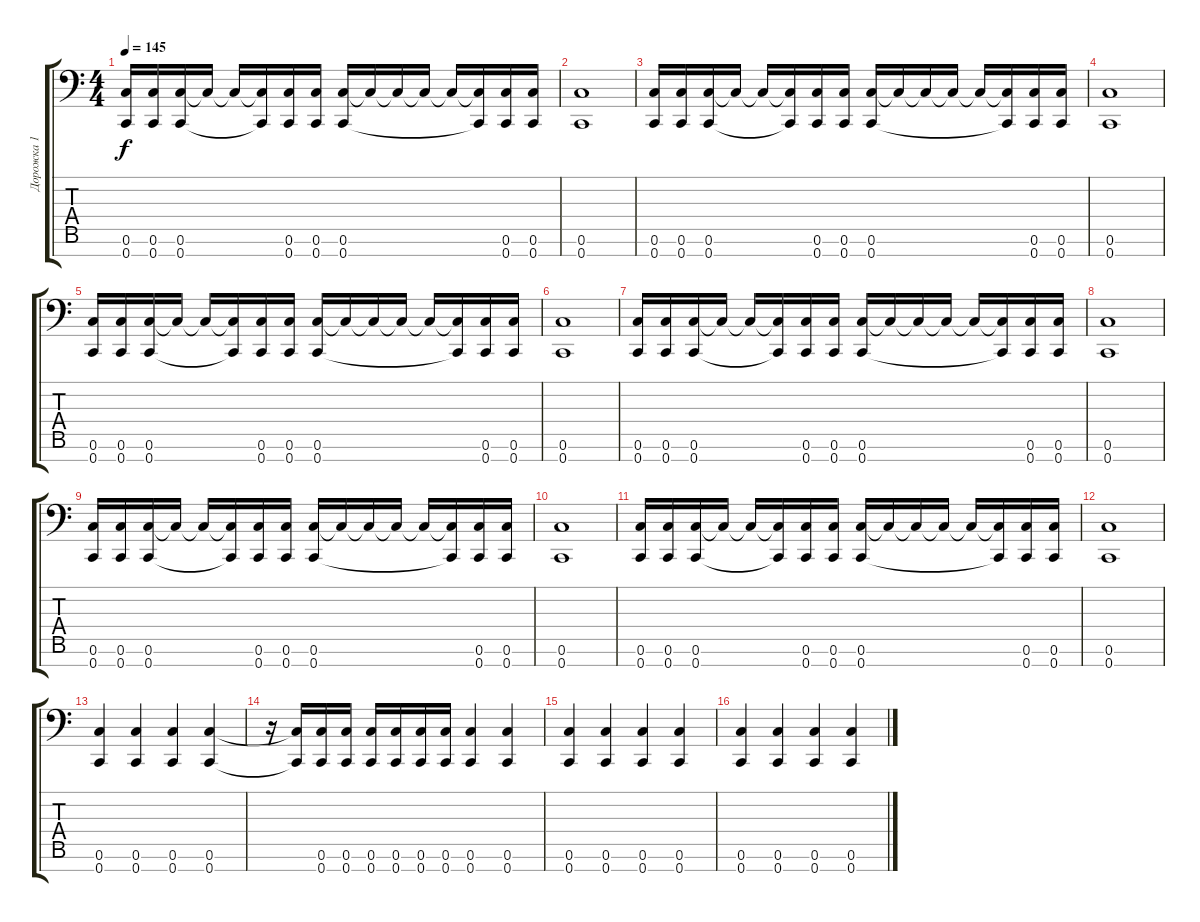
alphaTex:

\track ("Дорожка 1" "Дорожка 1") {instrument distortionguitar}
\staff {score tabs}
\tuning (D4 A3 F3 C3 G2 C2 C1) {hide}
\ts (4 4)
\tempo 145
\clef f4
\ks c
(0.6 0.7).16{dy f} (0.6 0.7).16 (0.6 0.7).16 0.6{t}.16 0.6{t}.16 (0.6{t} 0.7{t}).16 (0.6 0.7).16 (0.6 0.7).16 (0.6 0.7).16 0.6{t}.16 0.6{t}.16 0.6{t}.16 0.6{t}.16 (0.6{t} 0.7{t}).16 (0.6 0.7).16 (0.6 0.7).16 |
(0.6 0.7).1 |
(0.6 0.7).16 (0.6 0.7).16 (0.6 0.7).16 0.6{t}.16 0.6{t}.16 (0.6{t} 0.7{t}).16 (0.6 0.7).16 (0.6 0.7).16 (0.6 0.7).16 0.6{t}.16 0.6{t}.16 0.6{t}.16 0.6{t}.16 (0.6{t} 0.7{t}).16 (0.6 0.7).16 (0.6 0.7).16 |
(0.6 0.7).1 |
(0.6 0.7).16 (0.6 0.7).16 (0.6 0.7).16 0.6{t}.16 0.6{t}.16 (0.6{t} 0.7{t}).16 (0.6 0.7).16 (0.6 0.7).16 (0.6 0.7).16 0.6{t}.16 0.6{t}.16 0.6{t}.16 0.6{t}.16 (0.6{t} 0.7{t}).16 (0.6 0.7).16 (0.6 0.7).16 |
(0.6 0.7).1 |
(0.6 0.7).16 (0.6 0.7).16 (0.6 0.7).16 0.6{t}.16 0.6{t}.16 (0.6{t} 0.7{t}).16 (0.6 0.7).16 (0.6 0.7).16 (0.6 0.7).16 0.6{t}.16 0.6{t}.16 0.6{t}.16 0.6{t}.16 (0.6{t} 0.7{t}).16 (0.6 0.7).16 (0.6 0.7).16 |
(0.6 0.7).1 |
(0.6 0.7).16 (0.6 0.7).16 (0.6 0.7).16 0.6{t}.16 0.6{t}.16 (0.6{t} 0.7{t}).16 (0.6 0.7).16 (0.6 0.7).16 (0.6 0.7).16 0.6{t}.16 0.6{t}.16 0.6{t}.16 0.6{t}.16 (0.6{t} 0.7{t}).16 (0.6 0.7).16 (0.6 0.7).16 |
(0.6 0.7).1 |
(0.6 0.7).16 (0.6 0.7).16 (0.6 0.7).16 0.6{t}.16 0.6{t}.16 (0.6{t} 0.7{t}).16 (0.6 0.7).16 (0.6 0.7).16 (0.6 0.7).16 0.6{t}.16 0.6{t}.16 0.6{t}.16 0.6{t}.16 (0.6{t} 0.7{t}).16 (0.6 0.7).16 (0.6 0.7).16 |
(0.6 0.7).1 |
(0.6 0.7).4 (0.6 0.7).4 (0.6 0.7).4 (0.6 0.7).4 |
r.16 (0.6{t} 0.7{t}).16 (0.6 0.7).16 (0.6 0.7).16 (0.6 0.7).16 (0.6 0.7).16 (0.6 0.7).16 (0.6 0.7).16 (0.6 0.7).4 (0.6 0.7).4 |
(0.6 0.7).4 (0.6 0.7).4 (0.6 0.7).4 (0.6 0.7).4 |
(0.6 0.7).4 (0.6 0.7).4 (0.6 0.7).4 (0.6 0.7).4
